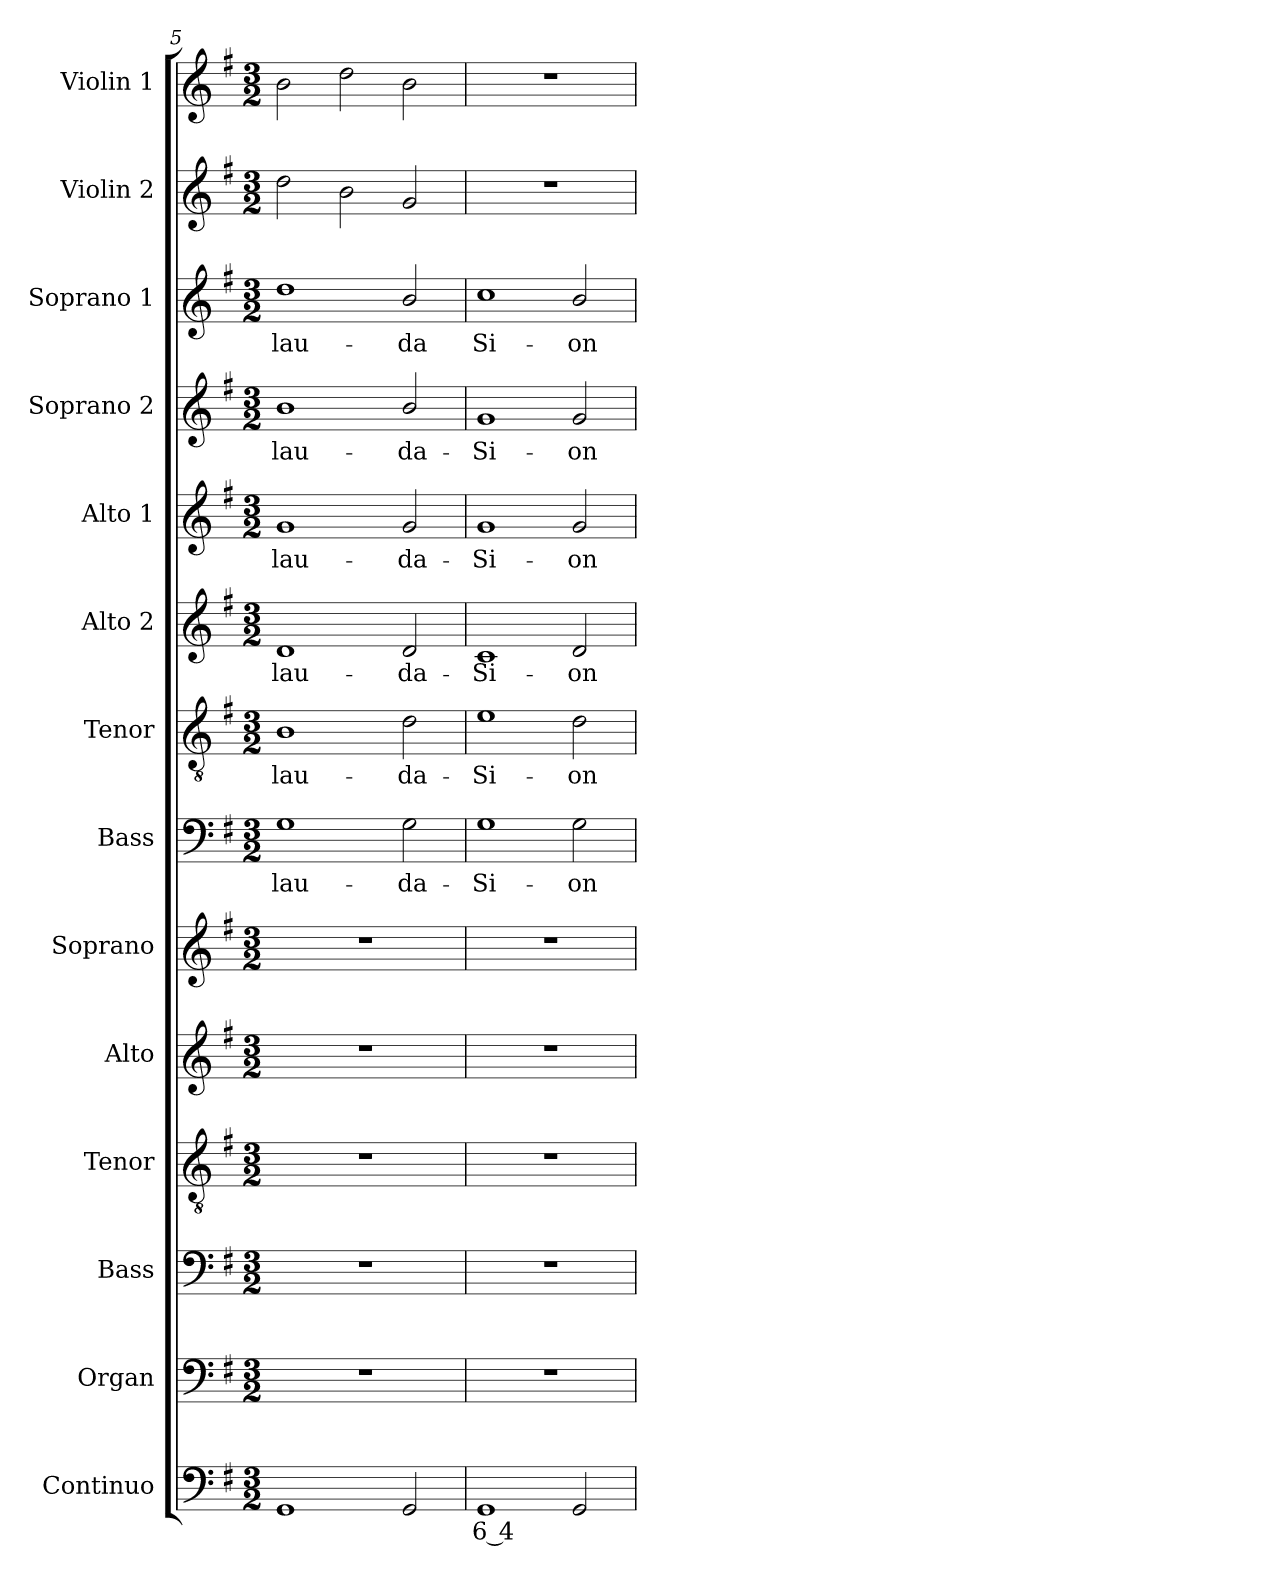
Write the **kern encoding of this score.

**kern	**text	**kern	**kern	**kern	**kern	**kern	**kern	**text	**kern	**text	**kern	**text	**kern	**text	**kern	**text	**kern	**text	**kern	**kern
*part14	*part14	*part13	*part12	*part11	*part10	*part9	*part8	*part8	*part7	*part7	*part6	*part6	*part5	*part5	*part4	*part4	*part3	*part3	*part2	*part1
*staff14	*staff14	*staff13	*staff12	*staff11	*staff10	*staff9	*staff8	*staff8	*staff7	*staff7	*staff6	*staff6	*staff5	*staff5	*staff4	*staff4	*staff3	*staff3	*staff2	*staff1
*I"Continuo	*	*I"Organ	*I"Bass	*I"Tenor	*I"Alto	*I"Soprano	*I"Bass	*	*I"Tenor	*	*I"Alto 2	*	*I"Alto 1	*	*I"Soprano 2	*	*I"Soprano 1	*	*I"Violin 2	*I"Violin 1
*I'Cont.	*	*I'Org.	*I'B.	*I'T.	*I'A.	*I'S.	*I'B.	*	*I'T.	*	*I'A2.	*	*I'A1.	*	*I'S2.	*	*I'S1.	*	*I'Vln. 2	*I'Vln. 1
*clefF4	*	*clefF4	*clefF4	*clefGv2	*clefG2	*clefG2	*clefF4	*	*clefGv2	*	*clefG2	*	*clefG2	*	*clefG2	*	*clefG2	*	*clefG2	*clefG2
*	*	*	*	*ITrd7c12	*	*	*	*	*ITrd7c12	*	*	*	*	*	*	*	*	*	*	*
*k[f#]	*	*k[f#]	*k[f#]	*k[f#]	*k[f#]	*k[f#]	*k[f#]	*	*k[f#]	*	*k[f#]	*	*k[f#]	*	*k[f#]	*	*k[f#]	*	*k[f#]	*k[f#]
*G:	*	*G:	*G:	*G:	*G:	*G:	*G:	*	*G:	*	*G:	*	*G:	*	*G:	*	*G:	*	*G:	*G:
*M3/2	*	*M3/2	*M3/2	*M3/2	*M3/2	*M3/2	*M3/2	*	*M3/2	*	*M3/2	*	*M3/2	*	*M3/2	*	*M3/2	*	*M3/2	*M3/2
=5	=5	=5	=5	=5	=5	=5	=5	=5	=5	=5	=5	=5	=5	=5	=5	=5	=5	=5	=5	=5
!	!	!LO:N:vis=1	!LO:N:vis=1	!LO:N:vis=1	!LO:N:vis=1	!LO:N:vis=1	!	!	!	!	!	!	!	!	!	!	!	!	!	!
!	!	!	!	!	!	!	!	!LO:LY:b:color=#000000	!	!	!	!	!	!	!	!	!	!	!	!
!	!	!	!	!	!	!	!	!	!	!LO:LY:b:color=#000000	!	!	!	!	!	!	!	!	!	!
!	!	!	!	!	!	!	!	!	!	!	!	!LO:LY:b:color=#000000	!	!	!	!	!	!	!	!
!	!	!	!	!	!	!	!	!	!	!	!	!	!	!LO:LY:b:color=#000000	!	!	!	!	!	!
!	!	!	!	!	!	!	!	!	!	!	!	!	!	!	!	!LO:LY:b:color=#000000	!	!	!	!
!	!	!	!	!	!	!	!	!	!	!	!	!	!	!	!	!	!	!LO:LY:b:color=#000000	!	!
1GGi	.	1.r	1.r	1.r	1.r	1.r	1Gi	lau-	1BBi	lau-	1di	lau-	1gi	lau-	1bi	lau-	1ddi	lau-	2ddi\	2bi\
.	.	.	.	.	.	.	.	.	.	.	.	.	.	.	.	.	.	.	2bi\	2ddi\
!	!	!	!	!	!	!	!	!LO:LY:b:color=#000000	!	!	!	!	!	!	!	!	!	!	!	!
!	!	!	!	!	!	!	!	!	!	!LO:LY:b:color=#000000	!	!	!	!	!	!	!	!	!	!
!	!	!	!	!	!	!	!	!	!	!	!	!LO:LY:b:color=#000000	!	!	!	!	!	!	!	!
!	!	!	!	!	!	!	!	!	!	!	!	!	!	!LO:LY:b:color=#000000	!	!	!	!	!	!
!	!	!	!	!	!	!	!	!	!	!	!	!	!	!	!	!LO:LY:b:color=#000000	!	!	!	!
!	!	!	!	!	!	!	!	!	!	!	!	!	!	!	!	!	!	!LO:LY:b:color=#000000	!	!
2GGi/	.	.	.	.	.	.	2Gi\	-da-	2Di\	-da-	2di/	-da-	2gi/	-da-	2bi/	-da-	2bi/	-da	2gi/	2bi\
=6	=6	=6	=6	=6	=6	=6	=6	=6	=6	=6	=6	=6	=6	=6	=6	=6	=6	=6	=6	=6
!	!LO:LY:b:color=#000000	!LO:N:vis=1	!LO:N:vis=1	!LO:N:vis=1	!LO:N:vis=1	!LO:N:vis=1	!	!	!	!	!	!	!	!	!	!	!	!	!	!
!	!	!	!	!	!	!	!	!LO:LY:b:color=#000000	!	!	!	!	!	!	!	!	!	!	!	!
!	!	!	!	!	!	!	!	!	!	!LO:LY:b:color=#000000	!	!	!	!	!	!	!	!	!	!
!	!	!	!	!	!	!	!	!	!	!	!	!LO:LY:b:color=#000000	!	!	!	!	!	!	!	!
!	!	!	!	!	!	!	!	!	!	!	!	!	!	!LO:LY:b:color=#000000	!	!	!	!	!	!
!	!	!	!	!	!	!	!	!	!	!	!	!	!	!	!	!LO:LY:b:color=#000000	!	!	!	!
!	!	!	!	!	!	!	!	!	!	!	!	!	!	!	!	!	!	!LO:LY:b:color=#000000	!LO:N:vis=1	!LO:N:vis=1
1GGi	6 4	1.r	1.r	1.r	1.r	1.r	1Gi	-Si-	1Ei	-Si-	1ci	-Si-	1gi	-Si-	1gi	-Si-	1cci	Si-	1.r	1.r
!	!	!	!	!	!	!	!	!LO:LY:b:color=#000000	!	!	!	!	!	!	!	!	!	!	!	!
!	!	!	!	!	!	!	!	!	!	!LO:LY:b:color=#000000	!	!	!	!	!	!	!	!	!	!
!	!	!	!	!	!	!	!	!	!	!	!	!LO:LY:b:color=#000000	!	!	!	!	!	!	!	!
!	!	!	!	!	!	!	!	!	!	!	!	!	!	!LO:LY:b:color=#000000	!	!	!	!	!	!
!	!	!	!	!	!	!	!	!	!	!	!	!	!	!	!	!LO:LY:b:color=#000000	!	!	!	!
!	!	!	!	!	!	!	!	!	!	!	!	!	!	!	!	!	!	!LO:LY:b:color=#000000	!	!
2GGi/	.	.	.	.	.	.	2Gi\	-on	2Di\	-on	2di/	-on	2gi/	-on	2gi/	-on	2bi/	-on	.	.
=	=	=	=	=	=	=	=	=	=	=	=	=	=	=	=	=	=	=	=	=
*-	*-	*-	*-	*-	*-	*-	*-	*-	*-	*-	*-	*-	*-	*-	*-	*-	*-	*-	*-	*-
